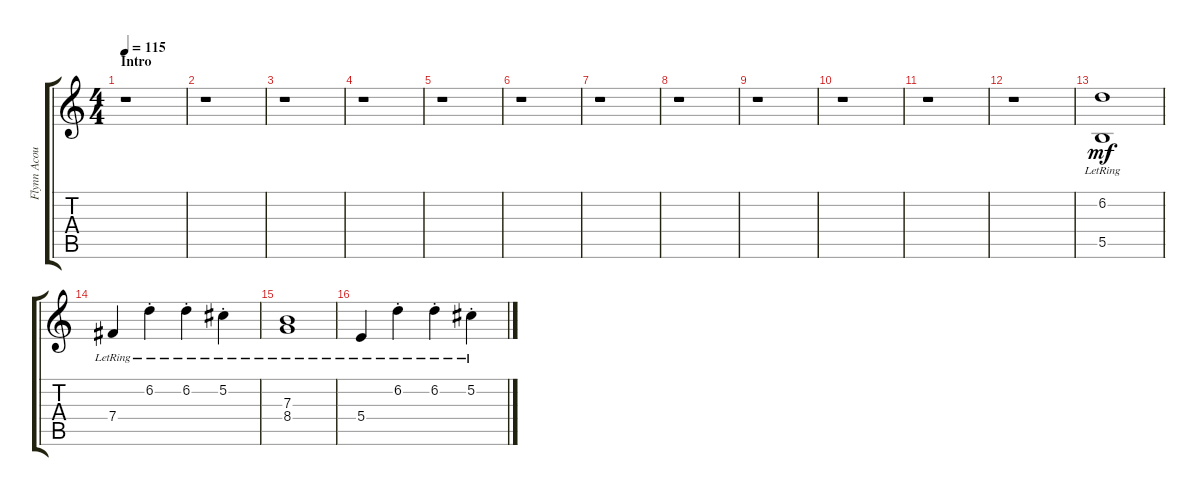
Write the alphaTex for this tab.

\track ("Flynn Acoustic" "Flynn Acou") {instrument acousticguitarsteel}
\staff {score tabs}
\tuning (Db4 Ab3 E3 B2 Gb2 B1) {hide}
\ts (4 4)
\section ("" "Intro")
\tempo 115
\clef g2
\ks c
r.1{dy mf instrument acousticguitarsteel} |
r.1 |
r.1 |
r.1 |
r.1 |
r.1 |
r.1 |
r.1 |
r.1 |
r.1 |
r.1 |
r.1 |
(6.2{lr} 5.5{lr}).1 |
7.4{lr}.4 6.2{st lr}.4 6.2{st lr}.4 5.2{st lr}.4 |
(7.3{lr} 8.4{lr}).1 |
5.4{lr}.4 6.2{st lr}.4 6.2{st lr}.4 5.2{st lr}.4
